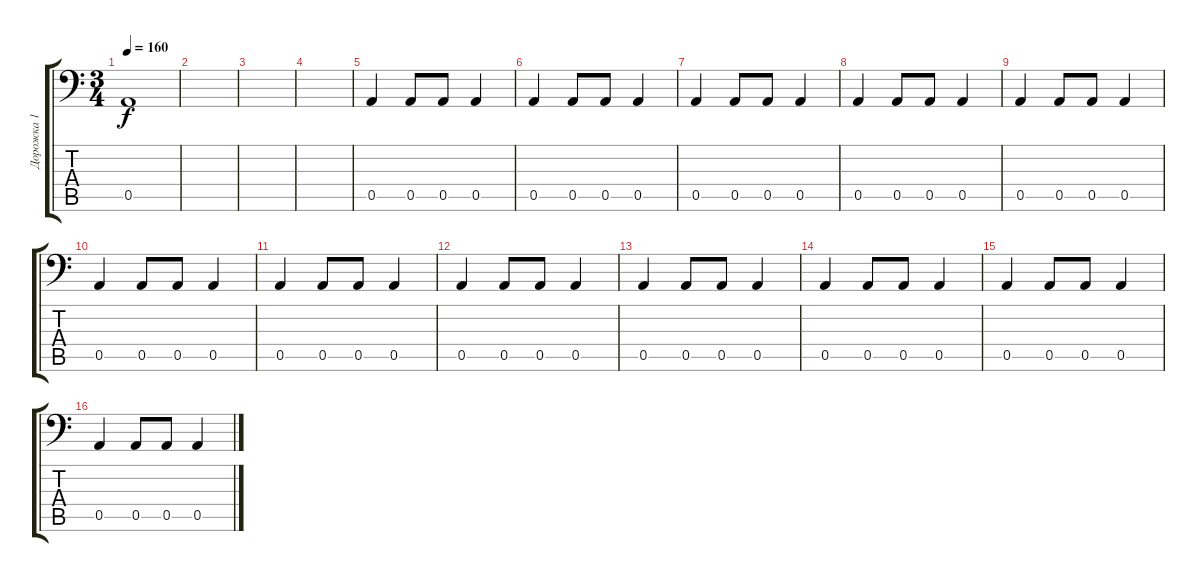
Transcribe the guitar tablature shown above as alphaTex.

\track ("Дорожка 1" "Дорожка 1") {instrument electricbassfinger}
\staff {score tabs}
\tuning (E3 B2 G2 D2 A1 E1) {hide}
\ts (3 4)
\tempo 160
\clef f4
\ks c
0.5.1{dy f} |
|
|
|
0.5.4 0.5.8 0.5.8 0.5.4 |
0.5.4 0.5.8 0.5.8 0.5.4 |
0.5.4 0.5.8 0.5.8 0.5.4 |
0.5.4 0.5.8 0.5.8 0.5.4 |
0.5.4 0.5.8 0.5.8 0.5.4 |
0.5.4 0.5.8 0.5.8 0.5.4 |
0.5.4 0.5.8 0.5.8 0.5.4 |
0.5.4 0.5.8 0.5.8 0.5.4 |
0.5.4 0.5.8 0.5.8 0.5.4 |
0.5.4 0.5.8 0.5.8 0.5.4 |
0.5.4 0.5.8 0.5.8 0.5.4 |
0.5.4 0.5.8 0.5.8 0.5.4
